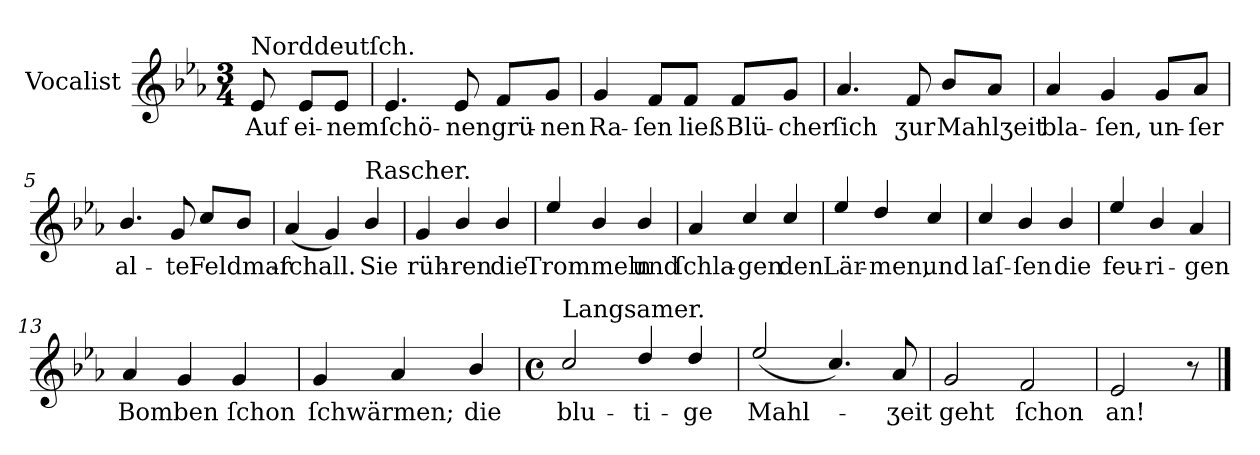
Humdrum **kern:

**kern	**text
*part1	*part1
*staff1	*staff1
*I"Vocalist	*
*k[b-e-a-]	*
*E-:	*
*M3/4	*
=	=
!LO:TX:a:t=Norddeutſch.	!
8e-	Auf
8e-L	ei-
8e-J	-nem
=1	=1
4.e-	ſchö-
8e-	-nen
8fL	grü-
8gJ	-nen
=2	=2
4g	Ra-
8fL	-ſen
8fJ	ließ
8fL	Blü-
8gJ	-cher
=3	=3
4.a-	ſich
8f	ʒur
8b-L	Mahlʒeit
8a-J	.
=4	=4
4a-	bla-
4g	-ſen,
8gL	un-
8a-J	-ſer
=5	=5
4.b-/	al-
8g	-te
8cc/L	Feldmar-
8b-/J	.
=6	=6
(4a-	-ſchall.
4g)	.
!LO:TX:a:t=Rascher.	!
4b-/	Sie
=7	=7
4g	rüh-
4b-/	-ren
4b-/	die
=8	=8
4ee-/	Trommeln
4b-/	.
4b-/	und
=9	=9
4a-	ſchla-
4cc/	-gen
4cc/	den
=10	=10
4ee-/	Lär-
4dd/	-men,
4cc/	und
=11	=11
4cc/	laſ-
4b-/	-ſen
4b-/	die
=12	=12
4ee-/	feu-
4b-/	-ri-
4a-	-gen
=13	=13
4a-	Bomben
4g	.
4g	ſchon
=14	=14
4g	ſchwärmen;
4a-	.
4b-/	die
=15	=15
*M4/4	*
*met(c)	*
!LO:TX:a:t=Langsamer.	!
2cc/	blu-
4dd/	-ti-
4dd/	-ge
=16	=16
(>2ee-/	Mahl-
4.cc/)	.
8a-	-ʒeit
=17	=17
2g	geht
2f	ſchon
=18	=18
2e-	an!
8r	.
==	==
*-	*-
